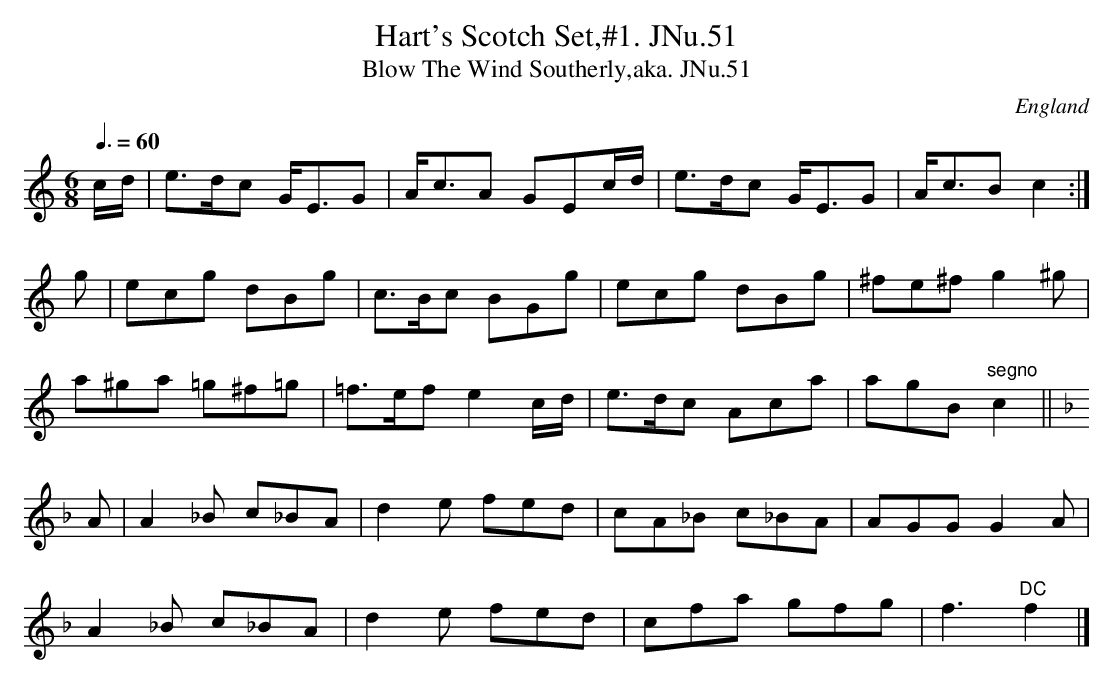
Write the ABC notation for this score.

X:1
T:Hart's Scotch Set,#1. JNu.51
T:Blow The Wind Southerly,aka. JNu.51
L:1/8
M:6/8
O:England
Q:3/8=60
K:C
c/d/|e>dc G<EG|A<cA GEc/d/|e>dc G<EG|A<cB c2:|!
g|ecg dBg|c>Bc BGg|ecg dBg|^fe^f g2^g|!
a^ga =g^f=g|=f>ef e2c/d/|e>dc Aca|agB"segno" c2||!
K:F
A|A2_B c_BA|d2e fed|cA_B c_BA|AGG G2A|!
A2_B c_BA|d2e fed|cfa gfg|f3"DC" f2|]
